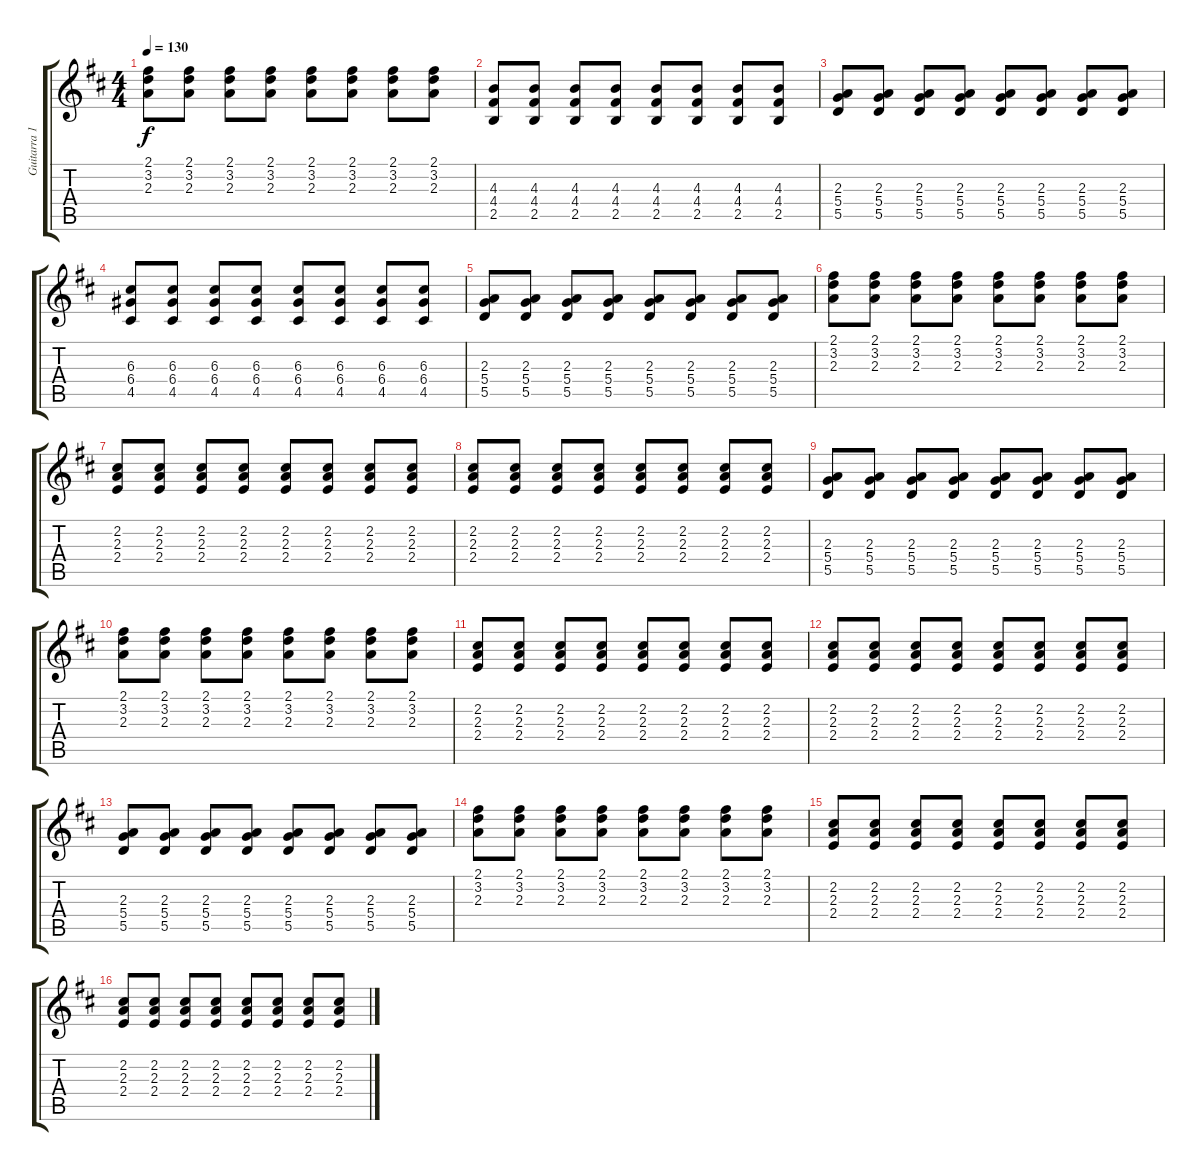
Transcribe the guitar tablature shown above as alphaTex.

\track ("Guitarra 1" "Guitarra 1") {instrument overdrivenguitar}
\staff {score tabs}
\tuning (E4 B3 G3 D3 A2 E2) {hide}
\ts (4 4)
\tempo 130
\clef g2
\ks d
(2.1 3.2 2.3).8{dy f} (2.1 3.2 2.3).8 (2.1 3.2 2.3).8 (2.1 3.2 2.3).8 (2.1 3.2 2.3).8 (2.1 3.2 2.3).8 (2.1 3.2 2.3).8 (2.1 3.2 2.3).8 |
(4.3 4.4 2.5).8 (4.3 4.4 2.5).8 (4.3 4.4 2.5).8 (4.3 4.4 2.5).8 (4.3 4.4 2.5).8 (4.3 4.4 2.5).8 (4.3 4.4 2.5).8 (4.3 4.4 2.5).8 |
(2.3 5.4 5.5).8 (2.3 5.4 5.5).8 (2.3 5.4 5.5).8 (2.3 5.4 5.5).8 (2.3 5.4 5.5).8 (2.3 5.4 5.5).8 (2.3 5.4 5.5).8 (2.3 5.4 5.5).8 |
(6.3 6.4 4.5).8 (6.3 6.4 4.5).8 (6.3 6.4 4.5).8 (6.3 6.4 4.5).8 (6.3 6.4 4.5).8 (6.3 6.4 4.5).8 (6.3 6.4 4.5).8 (6.3 6.4 4.5).8 |
(2.3 5.4 5.5).8 (2.3 5.4 5.5).8 (2.3 5.4 5.5).8 (2.3 5.4 5.5).8 (2.3 5.4 5.5).8 (2.3 5.4 5.5).8 (2.3 5.4 5.5).8 (2.3 5.4 5.5).8 |
(2.1 3.2 2.3).8 (2.1 3.2 2.3).8 (2.1 3.2 2.3).8 (2.1 3.2 2.3).8 (2.1 3.2 2.3).8 (2.1 3.2 2.3).8 (2.1 3.2 2.3).8 (2.1 3.2 2.3).8 |
(2.2 2.3 2.4).8 (2.2 2.3 2.4).8 (2.2 2.3 2.4).8 (2.2 2.3 2.4).8 (2.2 2.3 2.4).8 (2.2 2.3 2.4).8 (2.2 2.3 2.4).8 (2.2 2.3 2.4).8 |
(2.2 2.3 2.4).8 (2.2 2.3 2.4).8 (2.2 2.3 2.4).8 (2.2 2.3 2.4).8 (2.2 2.3 2.4).8 (2.2 2.3 2.4).8 (2.2 2.3 2.4).8 (2.2 2.3 2.4).8 |
(2.3 5.4 5.5).8 (2.3 5.4 5.5).8 (2.3 5.4 5.5).8 (2.3 5.4 5.5).8 (2.3 5.4 5.5).8 (2.3 5.4 5.5).8 (2.3 5.4 5.5).8 (2.3 5.4 5.5).8 |
(2.1 3.2 2.3).8 (2.1 3.2 2.3).8 (2.1 3.2 2.3).8 (2.1 3.2 2.3).8 (2.1 3.2 2.3).8 (2.1 3.2 2.3).8 (2.1 3.2 2.3).8 (2.1 3.2 2.3).8 |
(2.2 2.3 2.4).8 (2.2 2.3 2.4).8 (2.2 2.3 2.4).8 (2.2 2.3 2.4).8 (2.2 2.3 2.4).8 (2.2 2.3 2.4).8 (2.2 2.3 2.4).8 (2.2 2.3 2.4).8 |
(2.2 2.3 2.4).8 (2.2 2.3 2.4).8 (2.2 2.3 2.4).8 (2.2 2.3 2.4).8 (2.2 2.3 2.4).8 (2.2 2.3 2.4).8 (2.2 2.3 2.4).8 (2.2 2.3 2.4).8 |
(2.3 5.4 5.5).8 (2.3 5.4 5.5).8 (2.3 5.4 5.5).8 (2.3 5.4 5.5).8 (2.3 5.4 5.5).8 (2.3 5.4 5.5).8 (2.3 5.4 5.5).8 (2.3 5.4 5.5).8 |
(2.1 3.2 2.3).8 (2.1 3.2 2.3).8 (2.1 3.2 2.3).8 (2.1 3.2 2.3).8 (2.1 3.2 2.3).8 (2.1 3.2 2.3).8 (2.1 3.2 2.3).8 (2.1 3.2 2.3).8 |
(2.2 2.3 2.4).8 (2.2 2.3 2.4).8 (2.2 2.3 2.4).8 (2.2 2.3 2.4).8 (2.2 2.3 2.4).8 (2.2 2.3 2.4).8 (2.2 2.3 2.4).8 (2.2 2.3 2.4).8 |
(2.2 2.3 2.4).8 (2.2 2.3 2.4).8 (2.2 2.3 2.4).8 (2.2 2.3 2.4).8 (2.2 2.3 2.4).8 (2.2 2.3 2.4).8 (2.2 2.3 2.4).8 (2.2 2.3 2.4).8
